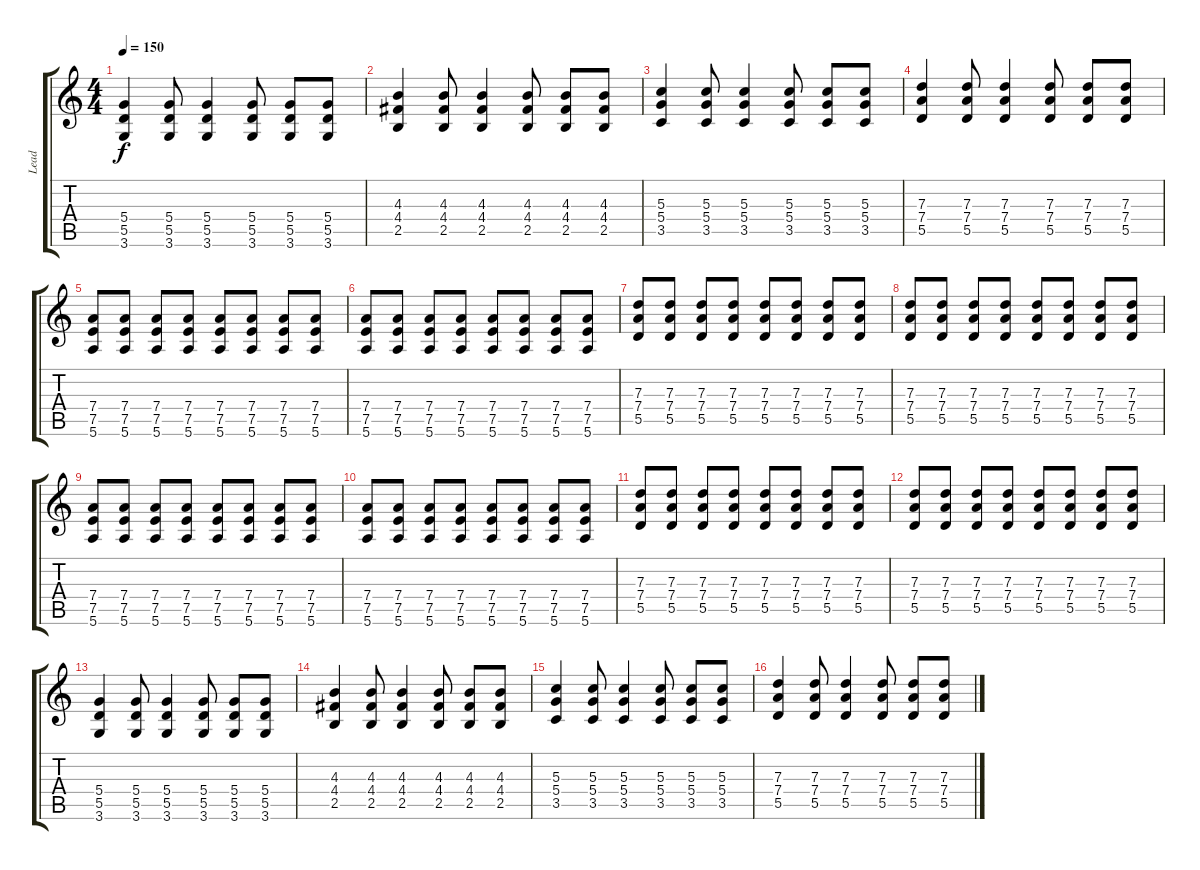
\track ("Lead" "Lead") {instrument distortionguitar}
\staff {score tabs}
\tuning (E4 B3 G3 D3 A2 E2) {hide}
\ts (4 4)
\tempo 150
\clef g2
\ks c
(5.4 5.5 3.6).4{dy f} (5.4 5.5 3.6).8 (5.4 5.5 3.6).4 (5.4 5.5 3.6).8 (5.4 5.5 3.6).8 (5.4 5.5 3.6).8 |
(4.3 4.4 2.5).4 (4.3 4.4 2.5).8 (4.3 4.4 2.5).4 (4.3 4.4 2.5).8 (4.3 4.4 2.5).8 (4.3 4.4 2.5).8 |
(5.3 5.4 3.5).4 (5.3 5.4 3.5).8 (5.3 5.4 3.5).4 (5.3 5.4 3.5).8 (5.3 5.4 3.5).8 (5.3 5.4 3.5).8 |
(7.3 7.4 5.5).4 (7.3 7.4 5.5).8 (7.3 7.4 5.5).4 (7.3 7.4 5.5).8 (7.3 7.4 5.5).8 (7.3 7.4 5.5).8 |
(7.4 7.5 5.6).8 (7.4 7.5 5.6).8 (7.4 7.5 5.6).8 (7.4 7.5 5.6).8 (7.4 7.5 5.6).8 (7.4 7.5 5.6).8 (7.4 7.5 5.6).8 (7.4 7.5 5.6).8 |
(7.4 7.5 5.6).8 (7.4 7.5 5.6).8 (7.4 7.5 5.6).8 (7.4 7.5 5.6).8 (7.4 7.5 5.6).8 (7.4 7.5 5.6).8 (7.4 7.5 5.6).8 (7.4 7.5 5.6).8 |
(7.3 7.4 5.5).8 (7.3 7.4 5.5).8 (7.3 7.4 5.5).8 (7.3 7.4 5.5).8 (7.3 7.4 5.5).8 (7.3 7.4 5.5).8 (7.3 7.4 5.5).8 (7.3 7.4 5.5).8 |
(7.3 7.4 5.5).8 (7.3 7.4 5.5).8 (7.3 7.4 5.5).8 (7.3 7.4 5.5).8 (7.3 7.4 5.5).8 (7.3 7.4 5.5).8 (7.3 7.4 5.5).8 (7.3 7.4 5.5).8 |
(7.4 7.5 5.6).8 (7.4 7.5 5.6).8 (7.4 7.5 5.6).8 (7.4 7.5 5.6).8 (7.4 7.5 5.6).8 (7.4 7.5 5.6).8 (7.4 7.5 5.6).8 (7.4 7.5 5.6).8 |
(7.4 7.5 5.6).8 (7.4 7.5 5.6).8 (7.4 7.5 5.6).8 (7.4 7.5 5.6).8 (7.4 7.5 5.6).8 (7.4 7.5 5.6).8 (7.4 7.5 5.6).8 (7.4 7.5 5.6).8 |
(7.3 7.4 5.5).8 (7.3 7.4 5.5).8 (7.3 7.4 5.5).8 (7.3 7.4 5.5).8 (7.3 7.4 5.5).8 (7.3 7.4 5.5).8 (7.3 7.4 5.5).8 (7.3 7.4 5.5).8 |
(7.3 7.4 5.5).8 (7.3 7.4 5.5).8 (7.3 7.4 5.5).8 (7.3 7.4 5.5).8 (7.3 7.4 5.5).8 (7.3 7.4 5.5).8 (7.3 7.4 5.5).8 (7.3 7.4 5.5).8 |
(5.4 5.5 3.6).4 (5.4 5.5 3.6).8 (5.4 5.5 3.6).4 (5.4 5.5 3.6).8 (5.4 5.5 3.6).8 (5.4 5.5 3.6).8 |
(4.3 4.4 2.5).4 (4.3 4.4 2.5).8 (4.3 4.4 2.5).4 (4.3 4.4 2.5).8 (4.3 4.4 2.5).8 (4.3 4.4 2.5).8 |
(5.3 5.4 3.5).4 (5.3 5.4 3.5).8 (5.3 5.4 3.5).4 (5.3 5.4 3.5).8 (5.3 5.4 3.5).8 (5.3 5.4 3.5).8 |
(7.3 7.4 5.5).4 (7.3 7.4 5.5).8 (7.3 7.4 5.5).4 (7.3 7.4 5.5).8 (7.3 7.4 5.5).8 (7.3 7.4 5.5).8
